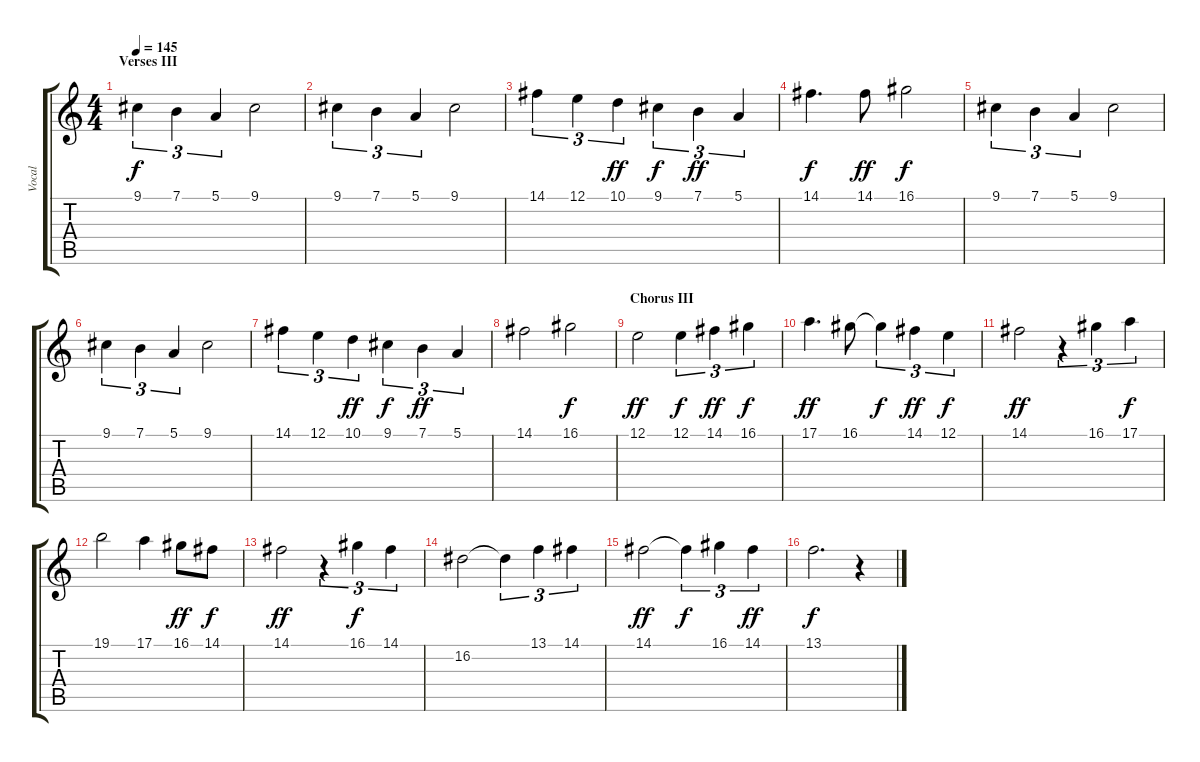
\track ("Vocal" "Vocal") {instrument flute}
\staff {score tabs}
\tuning (E4 B3 G3 D3 A2 E2) {hide}
\ts (4 4)
\section ("" "Verses III")
\tempo 145
\clef g2
\ks c
9.1.4{tu (3 2) dy f} 7.1.4{tu (3 2)} 5.1.4{tu (3 2)} 9.1.2 |
9.1.4{tu (3 2)} 7.1.4{tu (3 2)} 5.1.4{tu (3 2)} 9.1.2 |
14.1.4{tu (3 2)} 12.1.4{tu (3 2)} 10.1.4{tu (3 2) dy ff} 9.1.4{tu (3 2) dy f} 7.1.4{tu (3 2) dy ff} 5.1.4{tu (3 2)} |
14.1.4{d dy f} 14.1.8{dy ff} 16.1.2{dy f} |
9.1.4{tu (3 2)} 7.1.4{tu (3 2)} 5.1.4{tu (3 2)} 9.1.2 |
9.1.4{tu (3 2)} 7.1.4{tu (3 2)} 5.1.4{tu (3 2)} 9.1.2 |
14.1.4{tu (3 2)} 12.1.4{tu (3 2)} 10.1.4{tu (3 2) dy ff} 9.1.4{tu (3 2) dy f} 7.1.4{tu (3 2) dy ff} 5.1.4{tu (3 2)} |
14.1.2 16.1.2{dy f} |
\section ("" "Chorus III")
12.1.2{dy ff} 12.1.4{tu (3 2) dy f} 14.1.4{tu (3 2) dy ff} 16.1.4{tu (3 2) dy f} |
17.1.4{d dy ff} 16.1.8 16.1{t}.4{tu (3 2) dy f} 14.1.4{tu (3 2) dy ff} 12.1.4{tu (3 2) dy f} |
14.1.2{dy ff} r.4{tu (3 2)} 16.1.4{tu (3 2)} 17.1.4{tu (3 2) dy f} |
19.1.2 17.1.4 16.1.8{dy ff} 14.1.8{dy f} |
14.1.2{dy ff} r.4{tu (3 2)} 16.1.4{tu (3 2) dy f} 14.1.4{tu (3 2)} |
16.2.2 16.2{t}.4{tu (3 2)} 13.1.4{tu (3 2)} 14.1.4{tu (3 2)} |
14.1.2{dy ff} 14.1{t}.4{tu (3 2) dy f} 16.1.4{tu (3 2)} 14.1.4{tu (3 2) dy ff} |
13.1.2{d dy f} r.4
